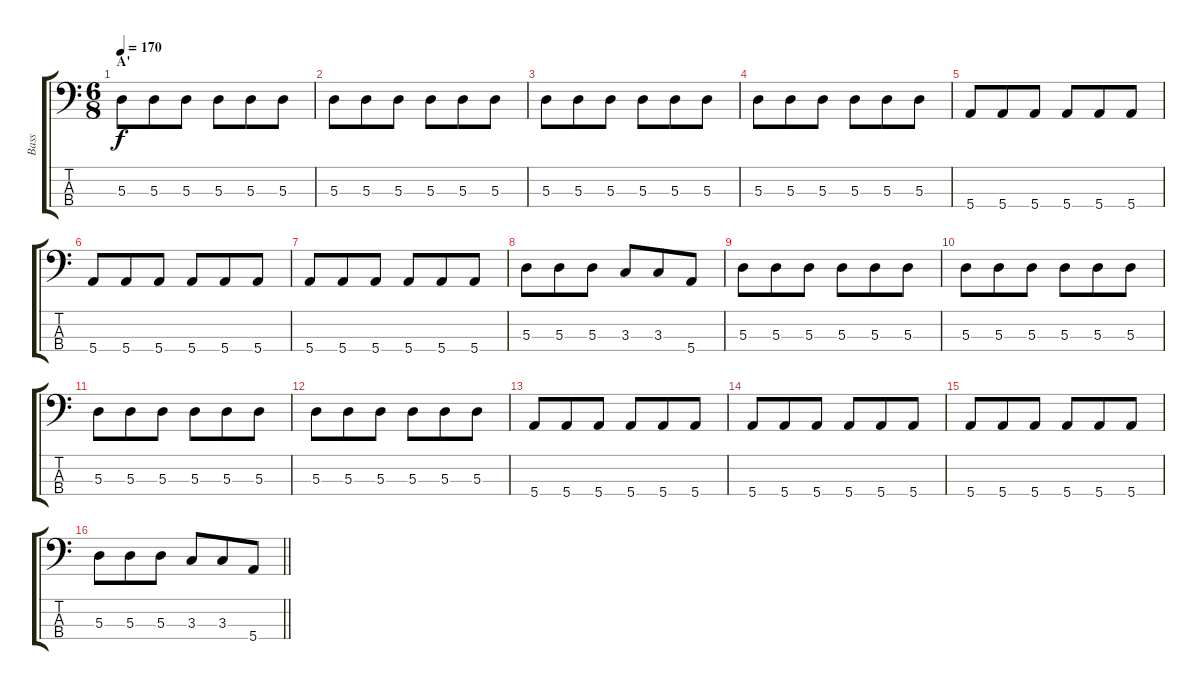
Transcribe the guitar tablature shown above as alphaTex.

\track ("Bass" "Bass") {instrument electricbasspick}
\staff {score tabs}
\tuning (G2 D2 A1 E1) {hide}
\ts (6 8)
\section ("" "A'")
\tempo 170
\clef f4
\ks c
5.3.8{dy f} 5.3.8 5.3.8 5.3.8 5.3.8 5.3.8 |
5.3.8 5.3.8 5.3.8 5.3.8 5.3.8 5.3.8 |
5.3.8 5.3.8 5.3.8 5.3.8 5.3.8 5.3.8 |
5.3.8 5.3.8 5.3.8 5.3.8 5.3.8 5.3.8 |
5.4.8 5.4.8 5.4.8 5.4.8 5.4.8 5.4.8 |
5.4.8 5.4.8 5.4.8 5.4.8 5.4.8 5.4.8 |
5.4.8 5.4.8 5.4.8 5.4.8 5.4.8 5.4.8 |
5.3.8 5.3.8 5.3.8 3.3.8 3.3.8 5.4.8 |
5.3.8 5.3.8 5.3.8 5.3.8 5.3.8 5.3.8 |
5.3.8 5.3.8 5.3.8 5.3.8 5.3.8 5.3.8 |
5.3.8 5.3.8 5.3.8 5.3.8 5.3.8 5.3.8 |
5.3.8 5.3.8 5.3.8 5.3.8 5.3.8 5.3.8 |
5.4.8 5.4.8 5.4.8 5.4.8 5.4.8 5.4.8 |
5.4.8 5.4.8 5.4.8 5.4.8 5.4.8 5.4.8 |
5.4.8 5.4.8 5.4.8 5.4.8 5.4.8 5.4.8 |
\barLineRight lightlight
5.3.8 5.3.8 5.3.8 3.3.8 3.3.8 5.4.8
